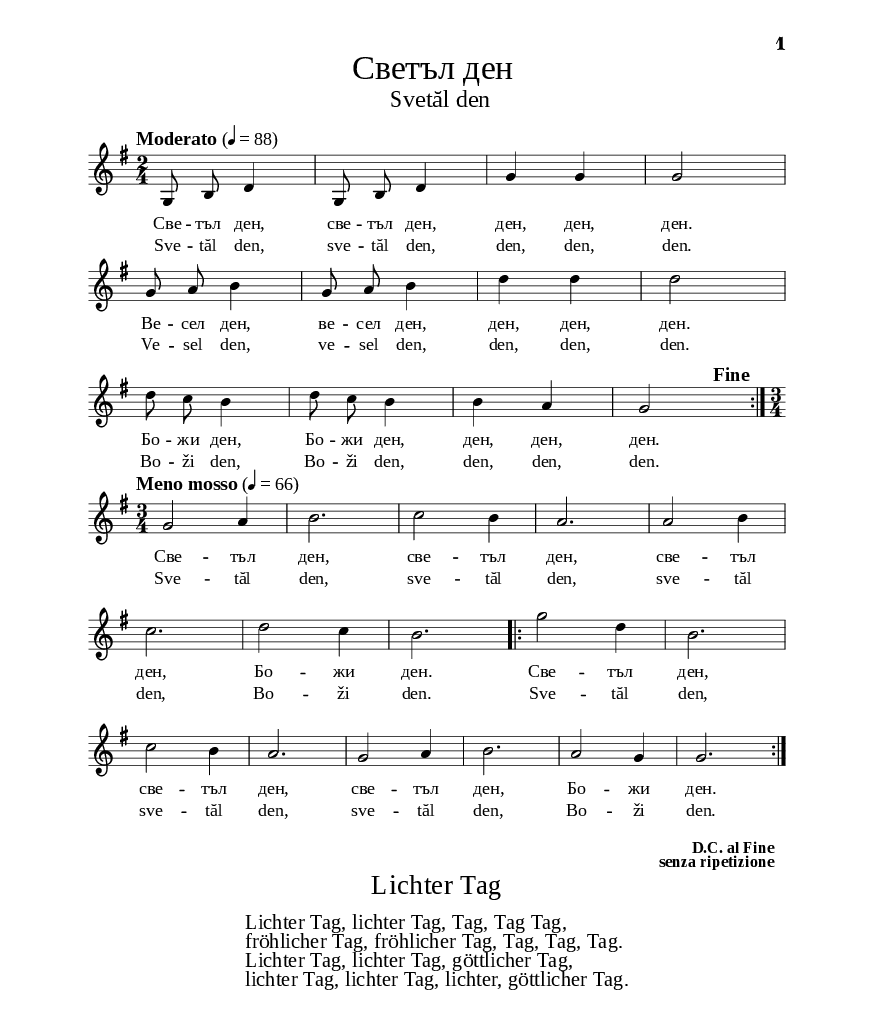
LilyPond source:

\version "2.24.3"

% include paper part and global functions
\include "include/globals.ily"

\bookpart {
  \label #'ref090
  \tocItem \markup "Светъл ден – Svetăl den "
  \include "include/bookpart-paper.ily"
  \score {
    \include "include/score-layout.ily"

    \new Staff = main \absolute  {
      \clef treble
      \key g \major
      \time 2/4
      \tempoFunc "Moderato" 4 "88"
      \autoBeamOff

      g8 b d'4 | g8 b d'4 | g'4 g' | g'2 |   \break

      g'8 a'8 b'4 |  g'8 a'8 b'4 | d''4 d''4 | d''2 | \break

      d''8 c'' b'4 | d''8 c'' b'4 |


      b'4 a'4| \tempo "                Fine" g'2



      \bar ":|." \break

      \time 3/4


      \tempoFunc "Meno mosso" 4 "66"


      g'2 a'4 | b'2. | c''2 b'4 | a'2. | a'2 b'4 | \break

      c''2. | d''2 c''4 | b'2.    \bar ".|:"
      g''2 d''4 | b'2. \break

      c''2 b'4 | a'2. | g'2 a'4 | b'2. | a'2 g'4 | g'2.|
      \bar ":|." \break

    }

    \addlyrics {
      Све -- тъл ден, све  -- тъл ден,
      ден, ден, ден.
      Ве -- сел ден, ве -- сел ден,
      ден, ден, ден.
      Бо -- жи ден, Бо -- жи ден,
      ден, ден, ден.
      Све -- тъл ден, све -- тъл ден,
      све -- тъл ден, Бо -- жи ден.
      Све -- тъл ден, све -- тъл ден,
      све -- тъл ден, Бо -- жи ден.

    }


    \addlyrics {
      Sve -- tăl den, sve  -- tăl den,
      den, den, den.
      Ve -- sel den, ve -- sel den,
      den, den, den.
      Bo -- ži den, Bo -- ži den,
      den, den, den.
      Sve -- tăl den, sve -- tăl den,
      sve -- tăl den, Bo -- ži den.
      Sve -- tăl den, sve -- tăl den,
      sve -- tăl den, Bo -- ži den.

    }



    \header {
      title = \titleFunc "Светъл ден "" Svetăl den"
    }

    \midi{}

  } % score

  \markup \empty-one
  \markup \dc-two "D.C. al Fine" " senza ripetizione"




  % include foreign translation(s) of the song
  \version "2.24.3"

\markup \fill-line { \fontsize #deTitleFontSize "Lichter Tag" }

\markup \null
\markup \null

\markup \abs-fontsize #10 {

   \hspace #20
  \override #`(baseline-skip . ,deCoupletBaselineSkip)
  \column {

  \line { " "Lichter Tag, lichter Tag, Tag, Tag Tag,}

  \line { " "fröhlicher Tag, fröhlicher Tag, Tag, Tag, Tag.}

  \line { " "Lichter Tag, lichter Tag, göttlicher Tag,}

  \line { " "lichter Tag, lichter Tag, lichter, göttlicher Tag.}

  }
}


} % bookpart
